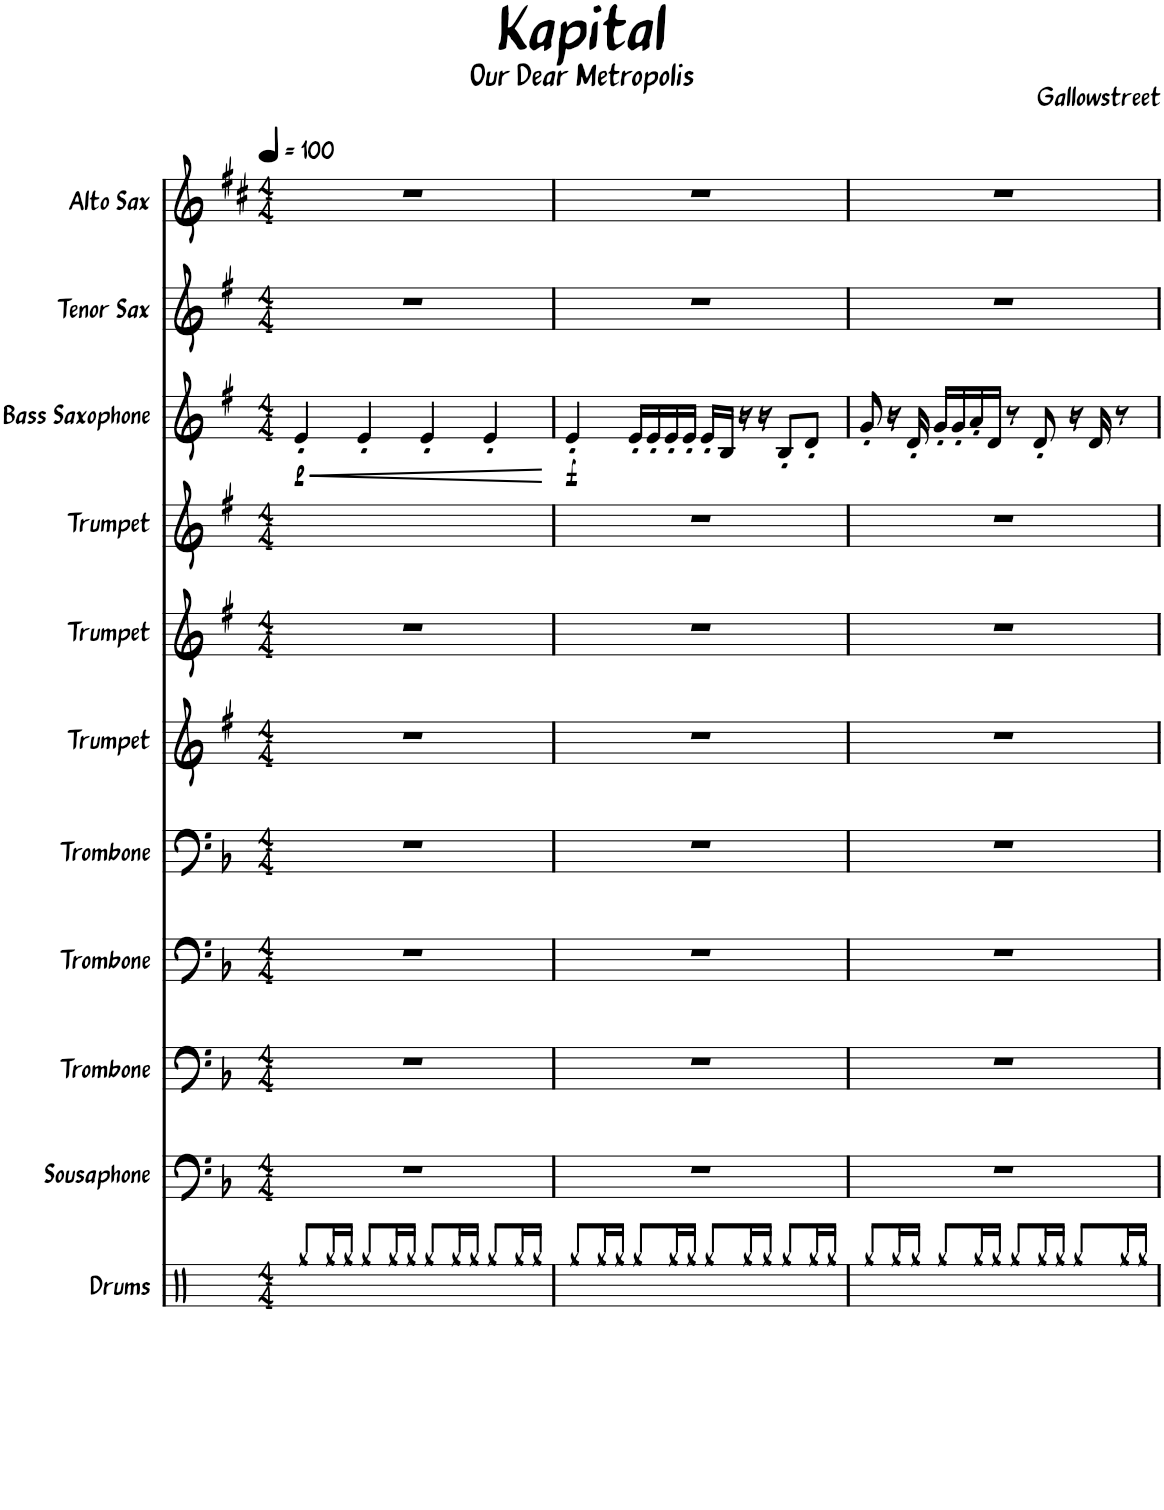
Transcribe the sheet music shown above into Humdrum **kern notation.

**kern	**kern	**kern	**kern	**kern	**kern	**kern	**kern	**kern	**dynam	**kern	**kern
*part11	*part10	*part9	*part8	*part7	*part6	*part5	*part4	*part3	*part3	*part2	*part1
*staff11	*staff10	*staff9	*staff8	*staff7	*staff6	*staff5	*staff4	*staff3	*staff3	*staff2	*staff1
*I"Drums	*I"Sousaphone	*I"Trombone	*I"Trombone	*I"Trombone	*I"Trumpet	*I"Trumpet	*I"Trumpet	*I"Bass Saxophone	*	*I"Tenor Sax	*I"Alto Sax
*I'Drums	*I'Sphn.	*I'Tbn.	*I'Tbn.	*I'Tbn.	*I'Tpt.	*I'Tpt.	*I'Tpt.	*I'B. Sax.	*	*I'Tenor	*I'Alto
*clefX	*clefF4	*clefF4	*clefF4	*clefF4	*clefG2	*clefG2	*clefG2	*clefG2	*	*clefG2	*clefG2
*	*	*	*	*	*Trd1c2	*Trd1c2	*Trd1c2	*Trd15c26	*	*Trd8c14	*Trd5c9
*k[]	*k[b-]	*k[b-]	*k[b-]	*k[b-]	*k[f#]	*k[f#]	*k[f#]	*k[f#]	*	*k[f#]	*k[f#c#]
*M4/4	*M4/4	*M4/4	*M4/4	*M4/4	*M4/4	*M4/4	*M4/4	*M4/4	*	*M4/4	*M4/4
*MM100	*MM100	*MM100	*MM100	*MM100	*MM100	*MM100	*MM100	*MM100	*	*MM100	*MM100
=1	=1	=1	=1	=1	=1	=1	=1	=1	=1	=1	=1
!	!	!	!	!	!	!	!	!	!LO:HP:b	!	!
!	!	!	!	!	!	!	!	!	!LO:DY:n=1:b	!	!
8Rgg/L	1r	1r	1r	1r	1r	1r	1ryy	4e'/	< p	1r	1r
16Rgg/L	.	.	.	.	.	.	.	.	.	.	.
16Rgg/JJ	.	.	.	.	.	.	.	.	.	.	.
8Rgg/L	.	.	.	.	.	.	.	4e'/	.	.	.
16Rgg/L	.	.	.	.	.	.	.	.	.	.	.
16Rgg/JJ	.	.	.	.	.	.	.	.	.	.	.
8Rgg/L	.	.	.	.	.	.	.	4e'/	.	.	.
16Rgg/L	.	.	.	.	.	.	.	.	.	.	.
16Rgg/JJ	.	.	.	.	.	.	.	.	.	.	.
8Rgg/L	.	.	.	.	.	.	.	4e'/	.	.	.
16Rgg/L	.	.	.	.	.	.	.	.	.	.	.
16Rgg/JJ	.	.	.	.	.	.	.	.	.	.	.
.	.	.	.	.	.	.	.	.	[	.	.
=2	=2	=2	=2	=2	=2	=2	=2	=2	=2	=2	=2
!	!	!	!	!	!	!	!	!	!LO:DY:b	!	!
8Rgg/L	1r	1r	1r	1r	1r	1r	1r	4e'/	f	1r	1r
16Rgg/L	.	.	.	.	.	.	.	.	.	.	.
16Rgg/JJ	.	.	.	.	.	.	.	.	.	.	.
8Rgg/L	.	.	.	.	.	.	.	16e'/LL	.	.	.
.	.	.	.	.	.	.	.	16e'/	.	.	.
16Rgg/L	.	.	.	.	.	.	.	16e'/	.	.	.
16Rgg/JJ	.	.	.	.	.	.	.	16e'/JJ	.	.	.
8Rgg/L	.	.	.	.	.	.	.	16e'/LL	.	.	.
.	.	.	.	.	.	.	.	16B/JJ	.	.	.
16Rgg/L	.	.	.	.	.	.	.	16r	.	.	.
16Rgg/JJ	.	.	.	.	.	.	.	16r	.	.	.
8Rgg/L	.	.	.	.	.	.	.	8B'/L	.	.	.
16Rgg/L	.	.	.	.	.	.	.	8d'/J	.	.	.
16Rgg/JJ	.	.	.	.	.	.	.	.	.	.	.
=3	=3	=3	=3	=3	=3	=3	=3	=3	=3	=3	=3
8Rgg/L	1r	1r	1r	1r	1r	1r	1r	8g'/	.	1r	1r
16Rgg/L	.	.	.	.	.	.	.	16r	.	.	.
16Rgg/JJ	.	.	.	.	.	.	.	16d'/	.	.	.
8Rgg/L	.	.	.	.	.	.	.	16g'/LL	.	.	.
.	.	.	.	.	.	.	.	16g'/	.	.	.
16Rgg/L	.	.	.	.	.	.	.	16a'/	.	.	.
16Rgg/JJ	.	.	.	.	.	.	.	16d/JJ	.	.	.
8Rgg/L	.	.	.	.	.	.	.	8r	.	.	.
16Rgg/L	.	.	.	.	.	.	.	8d'/	.	.	.
16Rgg/JJ	.	.	.	.	.	.	.	.	.	.	.
8Rgg/L	.	.	.	.	.	.	.	16r	.	.	.
.	.	.	.	.	.	.	.	16d/	.	.	.
16Rgg/L	.	.	.	.	.	.	.	8r	.	.	.
16Rgg/JJ	.	.	.	.	.	.	.	.	.	.	.
=	=	=	=	=	=	=	=	=	=	=	=
*-	*-	*-	*-	*-	*-	*-	*-	*-	*-	*-	*-
